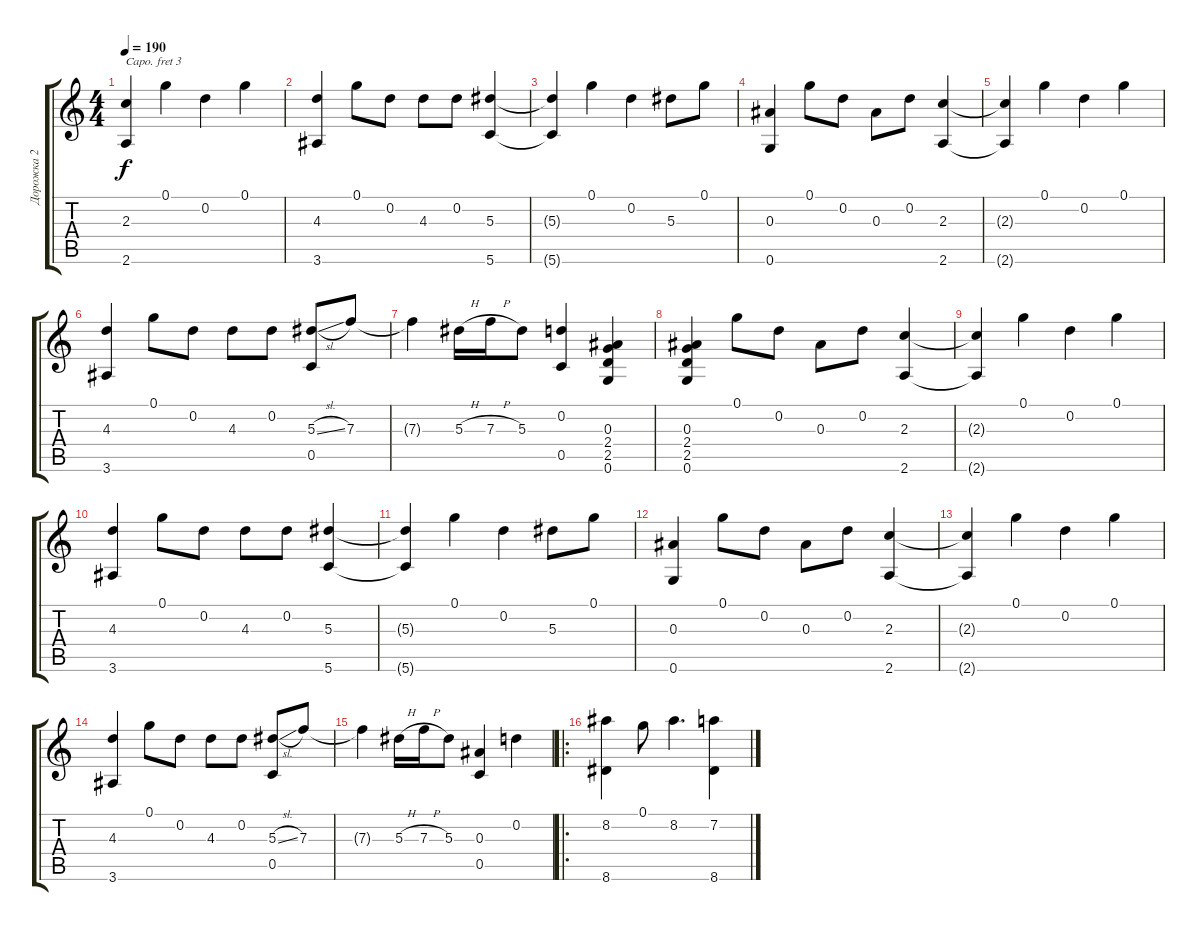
\track ("Дорожка 2" "Дорожка 2") {instrument acousticguitarsteel}
\staff {score tabs}
\capo 3
\tuning (E4 B3 G3 D3 A2 E2) {hide}
\ts (4 4)
\tempo 190
\clef g2
\ks c
(2.3{t} 2.6{t}).4{dy f} 0.1.4 0.2.4 0.1.4 |
(4.3 3.6).4 0.1.8 0.2.8 4.3.8 0.2.8 (5.3 5.6).4 |
(5.3{t} 5.6{t}).4 0.1.4 0.2.4 5.3.8 0.1.8 |
(0.3 0.6).4 0.1.8 0.2.8 0.3.8 0.2.8 (2.3 2.6).4 |
(2.3{t} 2.6{t}).4 0.1.4 0.2.4 0.1.4 |
(4.3 3.6).4 0.1.8 0.2.8 4.3.8 0.2.8 (5.3{sl} 0.5).8 7.3.8 |
7.3{t}.4 5.3{h}.16 7.3{h}.16 5.3.8 (0.2 0.5).4 (0.3 2.4 2.5 0.6).4 |
(0.3 2.4 2.5 0.6).4 0.1.8 0.2.8 0.3.8 0.2.8 (2.3 2.6).4 |
(2.3{t} 2.6{t}).4 0.1.4 0.2.4 0.1.4 |
(4.3 3.6).4 0.1.8 0.2.8 4.3.8 0.2.8 (5.3 5.6).4 |
(5.3{t} 5.6{t}).4 0.1.4 0.2.4 5.3.8 0.1.8 |
(0.3 0.6).4 0.1.8 0.2.8 0.3.8 0.2.8 (2.3 2.6).4 |
(2.3{t} 2.6{t}).4 0.1.4 0.2.4 0.1.4 |
(4.3 3.6).4 0.1.8 0.2.8 4.3.8 0.2.8 (5.3{sl} 0.5).8 7.3.8 |
7.3{t}.4 5.3{h}.16 7.3{h}.16 5.3.8 (0.3 0.5).4 0.2.4 |
\ro
(8.2 8.6).4 0.1.8 8.2.4{d} (7.2 8.6).4
